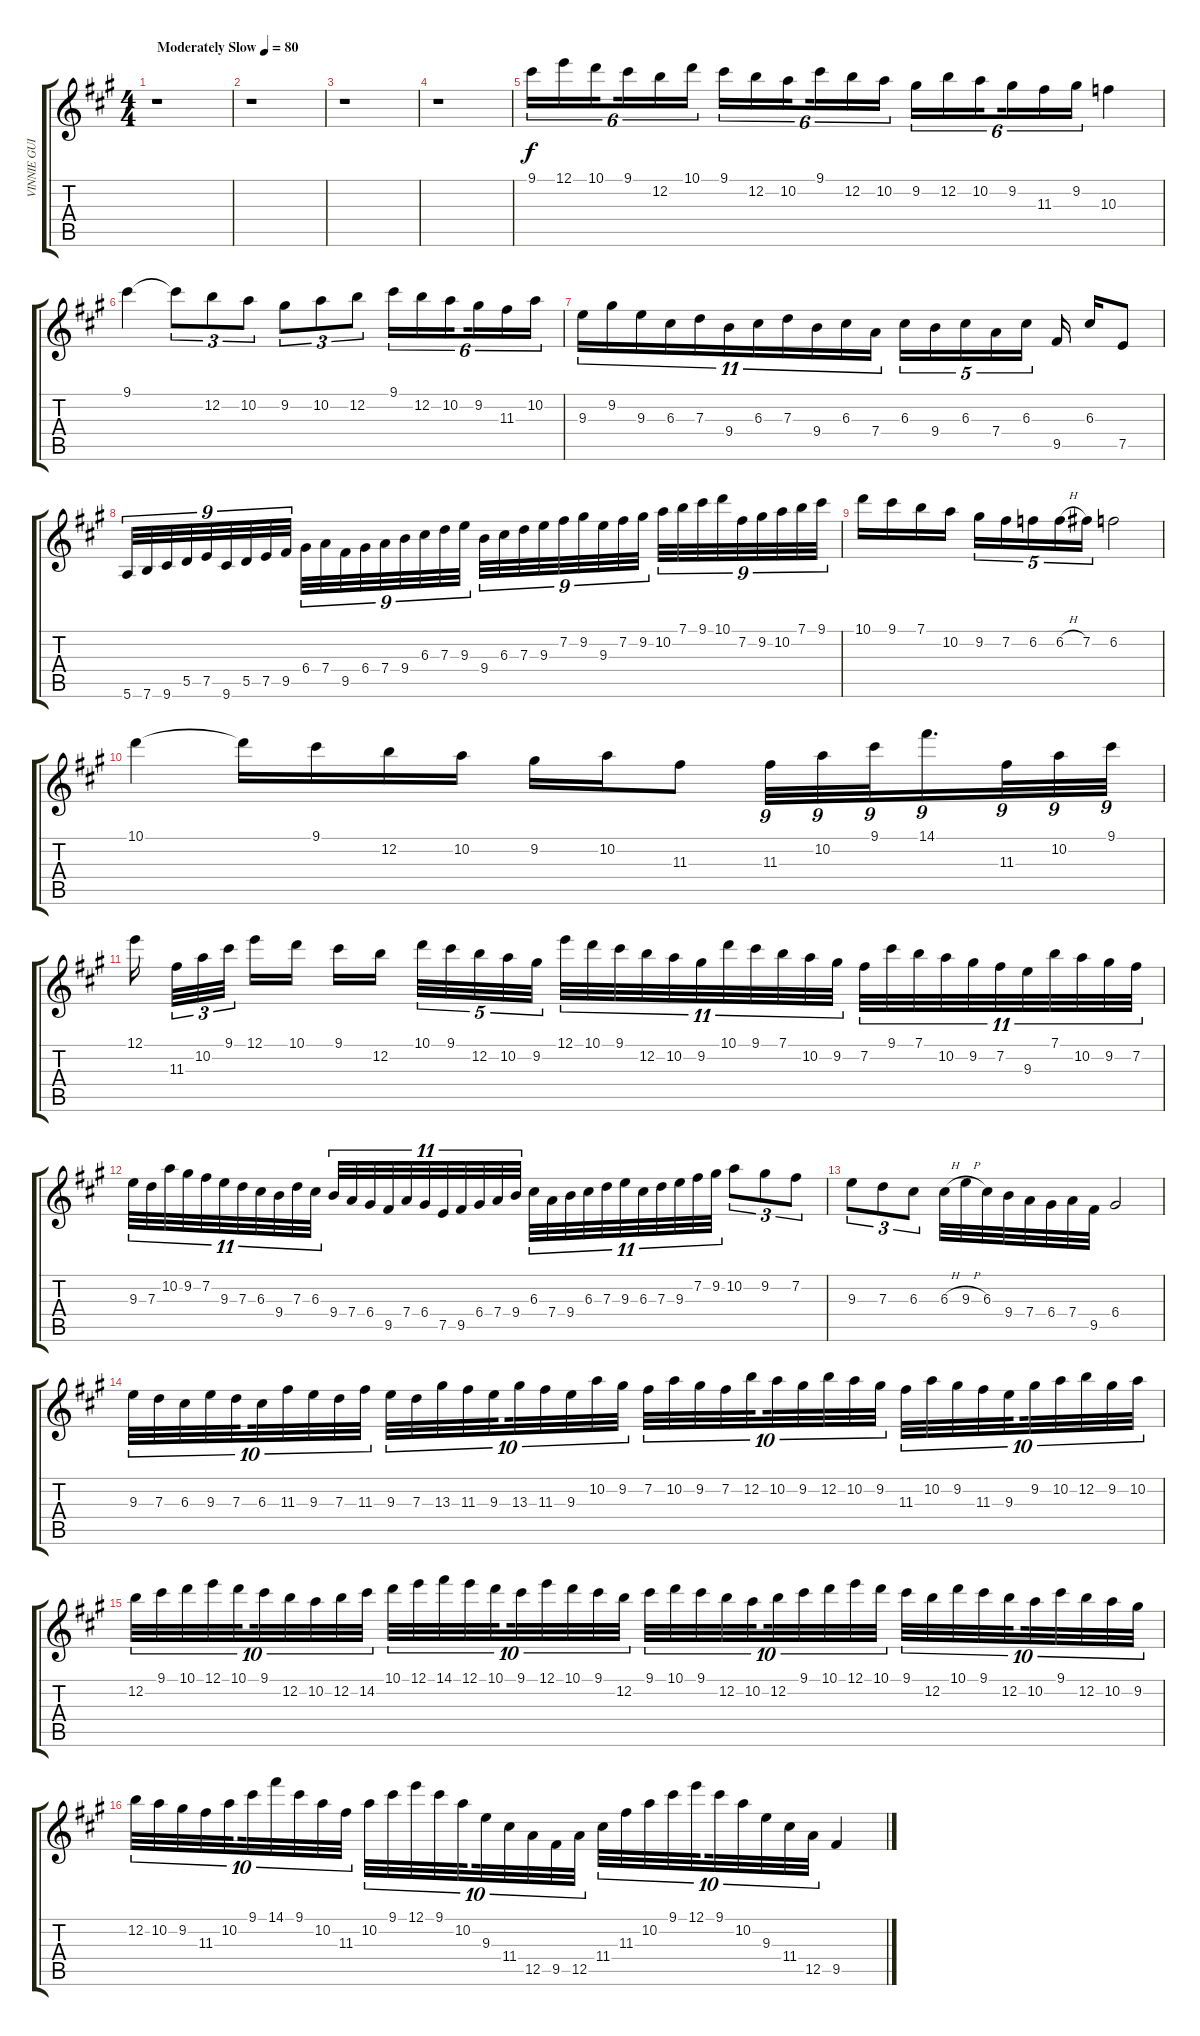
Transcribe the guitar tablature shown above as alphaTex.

\track ("VINNIE GUITAR 1" "VINNIE GUI") {instrument acousticguitarnylon}
\staff {score tabs}
\tuning (E4 B3 G3 D3 A2 E2) {hide}
\ts (4 4)
\tempo (80 "Moderately Slow")
\clef g2
\ks a
r.1{dy f instrument acousticguitarnylon} |
r.1 |
r.1 |
r.1 |
9.1.16{tu (6 4)} 12.1.16{tu (6 4)} 10.1.16{tu (6 4) beam splitsecondary} 9.1.16{tu (6 4)} 12.2.16{tu (6 4)} 10.1.16{tu (6 4)} 9.1.16{tu (6 4)} 12.2.16{tu (6 4)} 10.2.16{tu (6 4) beam splitsecondary} 9.1.16{tu (6 4)} 12.2.16{tu (6 4)} 10.2.16{tu (6 4)} 9.2.16{tu (6 4)} 12.2.16{tu (6 4)} 10.2.16{tu (6 4) beam splitsecondary} 9.2.16{tu (6 4)} 11.3.16{tu (6 4)} 9.2.16{tu (6 4)} 10.3.4 |
9.1.4 9.1{t}.8{tu (3 2)} 12.2.8{tu (3 2)} 10.2.8{tu (3 2)} 9.2.8{tu (3 2)} 10.2.8{tu (3 2)} 12.2.8{tu (3 2)} 9.1.16{tu (6 4)} 12.2.16{tu (6 4)} 10.2.16{tu (6 4) beam splitsecondary} 9.2.16{tu (6 4)} 11.3.16{tu (6 4)} 10.2.16{tu (6 4)} |
9.3.16{tu (11 8)} 9.2.16{tu (11 8)} 9.3.16{tu (11 8)} 6.3.16{tu (11 8)} 7.3.16{tu (11 8)} 9.4.16{tu (11 8)} 6.3.16{tu (11 8)} 7.3.16{tu (11 8)} 9.4.16{tu (11 8)} 6.3.16{tu (11 8)} 7.4.16{tu (11 8)} 6.3.16{tu (5 4)} 9.4.16{tu (5 4)} 6.3.16{tu (5 4)} 7.4.16{tu (5 4)} 6.3.16{tu (5 4)} 9.5.16 6.3.16 7.5.8 |
5.6.32{tu (9 8)} 7.6.32{tu (9 8)} 9.6.32{tu (9 8)} 5.5.32{tu (9 8)} 7.5.32{tu (9 8)} 9.6.32{tu (9 8)} 5.5.32{tu (9 8)} 7.5.32{tu (9 8)} 9.5.32{tu (9 8)} 6.4.32{tu (9 8)} 7.4.32{tu (9 8)} 9.5.32{tu (9 8)} 6.4.32{tu (9 8)} 7.4.32{tu (9 8)} 9.4.32{tu (9 8)} 6.3.32{tu (9 8)} 7.3.32{tu (9 8)} 9.3.32{tu (9 8)} 9.4.32{tu (9 8)} 6.3.32{tu (9 8)} 7.3.32{tu (9 8)} 9.3.32{tu (9 8)} 7.2.32{tu (9 8)} 9.2.32{tu (9 8)} 9.3.32{tu (9 8)} 7.2.32{tu (9 8)} 9.2.32{tu (9 8)} 10.2.32{tu (9 8)} 7.1.32{tu (9 8)} 9.1.32{tu (9 8)} 10.1.32{tu (9 8)} 7.2.32{tu (9 8)} 9.2.32{tu (9 8)} 10.2.32{tu (9 8)} 7.1.32{tu (9 8)} 9.1.32{tu (9 8)} |
10.1.16 9.1.16 7.1.16 10.2.16 9.2.16{tu (5 4)} 7.2.16{tu (5 4)} 6.2.16{tu (5 4)} 6.2{h}.16{tu (5 4)} 7.2.16{tu (5 4)} 6.2.2 |
10.1.4 10.1{t}.16 9.1.16 12.2.16 10.2.16 9.2.16 10.2.16 11.3.8 11.3.32{tu (9 8)} 10.2.32{tu (9 8)} 9.1.32{tu (9 8)} 14.1.16{d tu (9 8)} 11.3.32{tu (9 8)} 10.2.32{tu (9 8)} 9.1.32{tu (9 8)} |
12.1.16{beam splitsecondary} 11.3.32{tu (3 2)} 10.2.32{tu (3 2)} 9.1.32{tu (3 2) beam splitsecondary} 12.1.16 10.1.16 9.1.16 12.2.16{beam splitsecondary} 10.1.32{tu (5 4)} 9.1.32{tu (5 4)} 12.2.32{tu (5 4)} 10.2.32{tu (5 4)} 9.2.32{tu (5 4)} 12.1.32{tu (11 8)} 10.1.32{tu (11 8)} 9.1.32{tu (11 8)} 12.2.32{tu (11 8)} 10.2.32{tu (11 8)} 9.2.32{tu (11 8)} 10.1.32{tu (11 8)} 9.1.32{tu (11 8)} 7.1.32{tu (11 8)} 10.2.32{tu (11 8)} 9.2.32{tu (11 8)} 7.2.32{tu (11 8)} 9.1.32{tu (11 8)} 7.1.32{tu (11 8)} 10.2.32{tu (11 8)} 9.2.32{tu (11 8)} 7.2.32{tu (11 8)} 9.3.32{tu (11 8)} 7.1.32{tu (11 8)} 10.2.32{tu (11 8)} 9.2.32{tu (11 8)} 7.2.32{tu (11 8)} |
9.3.32{tu (11 8)} 7.3.32{tu (11 8)} 10.2.32{tu (11 8)} 9.2.32{tu (11 8)} 7.2.32{tu (11 8)} 9.3.32{tu (11 8)} 7.3.32{tu (11 8)} 6.3.32{tu (11 8)} 9.4.32{tu (11 8)} 7.3.32{tu (11 8)} 6.3.32{tu (11 8)} 9.4.32{tu (11 8)} 7.4.32{tu (11 8)} 6.4.32{tu (11 8)} 9.5.32{tu (11 8)} 7.4.32{tu (11 8)} 6.4.32{tu (11 8)} 7.5.32{tu (11 8)} 9.5.32{tu (11 8)} 6.4.32{tu (11 8)} 7.4.32{tu (11 8)} 9.4.32{tu (11 8)} 6.3.32{tu (11 8)} 7.4.32{tu (11 8)} 9.4.32{tu (11 8)} 6.3.32{tu (11 8)} 7.3.32{tu (11 8)} 9.3.32{tu (11 8)} 6.3.32{tu (11 8)} 7.3.32{tu (11 8)} 9.3.32{tu (11 8)} 7.2.32{tu (11 8)} 9.2.32{tu (11 8)} 10.2.8{tu (3 2)} 9.2.8{tu (3 2)} 7.2.8{tu (3 2)} |
9.3.8{tu (3 2)} 7.3.8{tu (3 2)} 6.3.8{tu (3 2)} 6.3{h}.32 9.3{h}.32 6.3.32 9.4.32 7.4.32 6.4.32 7.4.32 9.5.32 6.4.2 |
9.3.32{tu (10 8)} 7.3.32{tu (10 8)} 6.3.32{tu (10 8)} 9.3.32{tu (10 8)} 7.3.32{tu (10 8) beam splitsecondary} 6.3.32{tu (10 8)} 11.3.32{tu (10 8)} 9.3.32{tu (10 8)} 7.3.32{tu (10 8)} 11.3.32{tu (10 8)} 9.3.32{tu (10 8)} 7.3.32{tu (10 8)} 13.3.32{tu (10 8)} 11.3.32{tu (10 8)} 9.3.32{tu (10 8) beam splitsecondary} 13.3.32{tu (10 8)} 11.3.32{tu (10 8)} 9.3.32{tu (10 8)} 10.2.32{tu (10 8)} 9.2.32{tu (10 8)} 7.2.32{tu (10 8)} 10.2.32{tu (10 8)} 9.2.32{tu (10 8)} 7.2.32{tu (10 8)} 12.2.32{tu (10 8) beam splitsecondary} 10.2.32{tu (10 8)} 9.2.32{tu (10 8)} 12.2.32{tu (10 8)} 10.2.32{tu (10 8)} 9.2.32{tu (10 8)} 11.3.32{tu (10 8)} 10.2.32{tu (10 8)} 9.2.32{tu (10 8)} 11.3.32{tu (10 8)} 9.3.32{tu (10 8) beam splitsecondary} 9.2.32{tu (10 8)} 10.2.32{tu (10 8)} 12.2.32{tu (10 8)} 9.2.32{tu (10 8)} 10.2.32{tu (10 8)} |
12.2.32{tu (10 8)} 9.1.32{tu (10 8)} 10.1.32{tu (10 8)} 12.1.32{tu (10 8)} 10.1.32{tu (10 8) beam splitsecondary} 9.1.32{tu (10 8)} 12.2.32{tu (10 8)} 10.2.32{tu (10 8)} 12.2.32{tu (10 8)} 14.2.32{tu (10 8)} 10.1.32{tu (10 8)} 12.1.32{tu (10 8)} 14.1.32{tu (10 8)} 12.1.32{tu (10 8)} 10.1.32{tu (10 8) beam splitsecondary} 9.1.32{tu (10 8)} 12.1.32{tu (10 8)} 10.1.32{tu (10 8)} 9.1.32{tu (10 8)} 12.2.32{tu (10 8)} 9.1.32{tu (10 8)} 10.1.32{tu (10 8)} 9.1.32{tu (10 8)} 12.2.32{tu (10 8)} 10.2.32{tu (10 8) beam splitsecondary} 12.2.32{tu (10 8)} 9.1.32{tu (10 8)} 10.1.32{tu (10 8)} 12.1.32{tu (10 8)} 10.1.32{tu (10 8)} 9.1.32{tu (10 8)} 12.2.32{tu (10 8)} 10.1.32{tu (10 8)} 9.1.32{tu (10 8)} 12.2.32{tu (10 8) beam splitsecondary} 10.2.32{tu (10 8)} 9.1.32{tu (10 8)} 12.2.32{tu (10 8)} 10.2.32{tu (10 8)} 9.2.32{tu (10 8)} |
12.2.32{tu (10 8)} 10.2.32{tu (10 8)} 9.2.32{tu (10 8)} 11.3.32{tu (10 8)} 10.2.32{tu (10 8) beam splitsecondary} 9.1.32{tu (10 8)} 14.1.32{tu (10 8)} 9.1.32{tu (10 8)} 10.2.32{tu (10 8)} 11.3.32{tu (10 8)} 10.2.32{tu (10 8)} 9.1.32{tu (10 8)} 12.1.32{tu (10 8)} 9.1.32{tu (10 8)} 10.2.32{tu (10 8) beam splitsecondary} 9.3.32{tu (10 8)} 11.4.32{tu (10 8)} 12.5.32{tu (10 8)} 9.5.32{tu (10 8)} 12.5.32{tu (10 8)} 11.4.32{tu (10 8)} 11.3.32{tu (10 8)} 10.2.32{tu (10 8)} 9.1.32{tu (10 8)} 12.1.32{tu (10 8) beam splitsecondary} 9.1.32{tu (10 8)} 10.2.32{tu (10 8)} 9.3.32{tu (10 8)} 11.4.32{tu (10 8)} 12.5.32{tu (10 8)} 9.5.4
